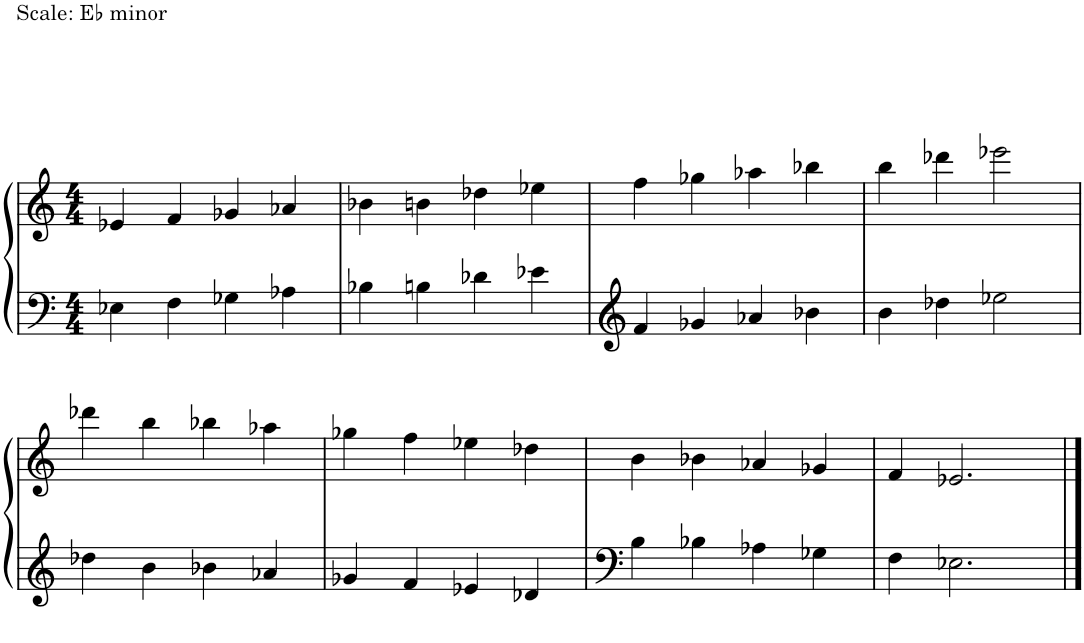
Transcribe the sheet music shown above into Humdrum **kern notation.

**kern	**kern
*part1	*part1
*staff2	*staff1
*I"Piano	*
*I'Pno.	*
!!LO:PB:g=z
*clefG2	*clefG2
*k[]	*k[]
*M4/4	*M4/4
=1	=1
!	!LO:TX:a:t=Scale&colon; E♭ minor
!LO:TX:a:t=Scale&colon; E♭ minor	!
4E-X\	4e-X/
4F\	4f/
4G-X\	4g-X/
4A-X\	4a-X/
=2	=2
4B-X\	4b-X\
4Bn\	4bn\
4d-X\	4dd-X\
4e-X\	4ee-X\
=3	=3
4f/	4ff\
4g-X/	4gg-X\
4a-X/	4aa-X\
4b-X\	4bb-X\
=4	=4
4b\	4bb\
4dd-X\	4ddd-X\
2ee-X\	2eee-X\
!!LO:LB:g=z
=5	=5
4dd-X\	4ddd-X\
4b\	4bb\
4b-X\	4bb-X\
4a-X/	4aa-X\
=6	=6
4g-X/	4gg-X\
4f/	4ff\
4e-X/	4ee-X\
4d-X/	4dd-X\
=7	=7
4B\	4b\
4B-X\	4b-X\
4A-X\	4a-X/
4G-X\	4g-X/
=8	=8
4F\	4f/
2.E-X\	2.e-X/
==	==
*-	*-
